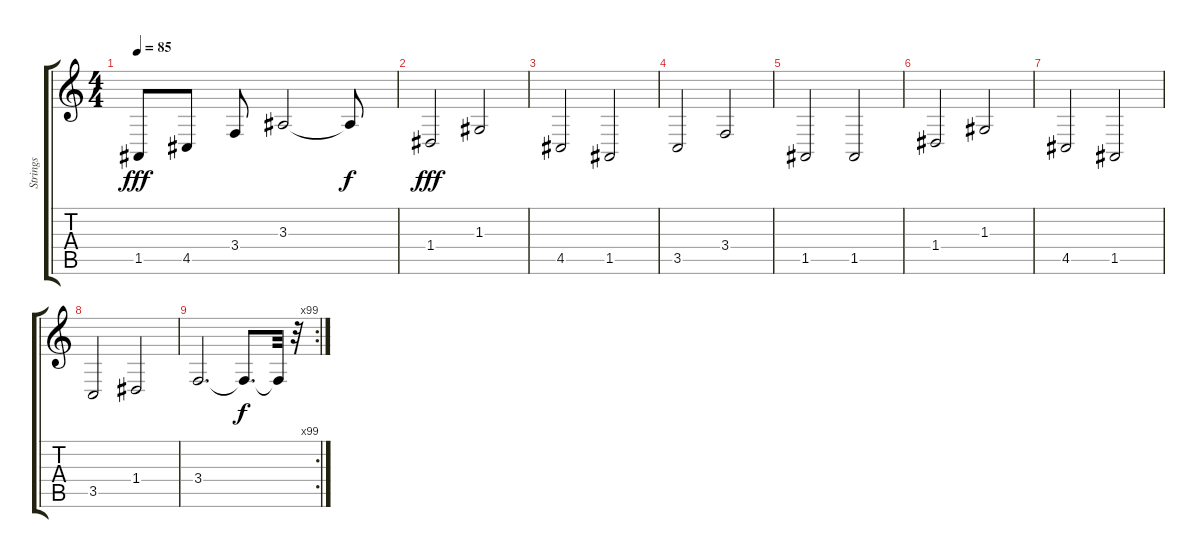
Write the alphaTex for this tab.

\track ("Strings" "Strings") {instrument stringensemble1}
\staff {score tabs}
\tuning (E4 B3 G3 D3 A2 E2) {hide}
\ts (4 4)
\tempo 85
\clef g2
\ks c
1.5.8{dy fff volume 16} 4.5.8 3.4.8 3.3.2{volume 16} 3.3{t}.8{dy f} |
1.4.2{dy fff volume 16} 1.3.2{volume 16} |
4.5.2{volume 16} 1.5.2{volume 16} |
3.5.2{volume 16} 3.4.2{volume 16} |
1.5.2{volume 16} 1.5.2{volume 16} |
1.4.2{volume 16} 1.3.2{volume 16} |
4.5.2{volume 16} 1.5.2{volume 16} |
3.5.2{volume 16} 1.4.2{volume 16} |
\rc 99
3.4.2{d volume 16} 3.4{t}.8{d dy f} 3.4{t}.32 r.32
